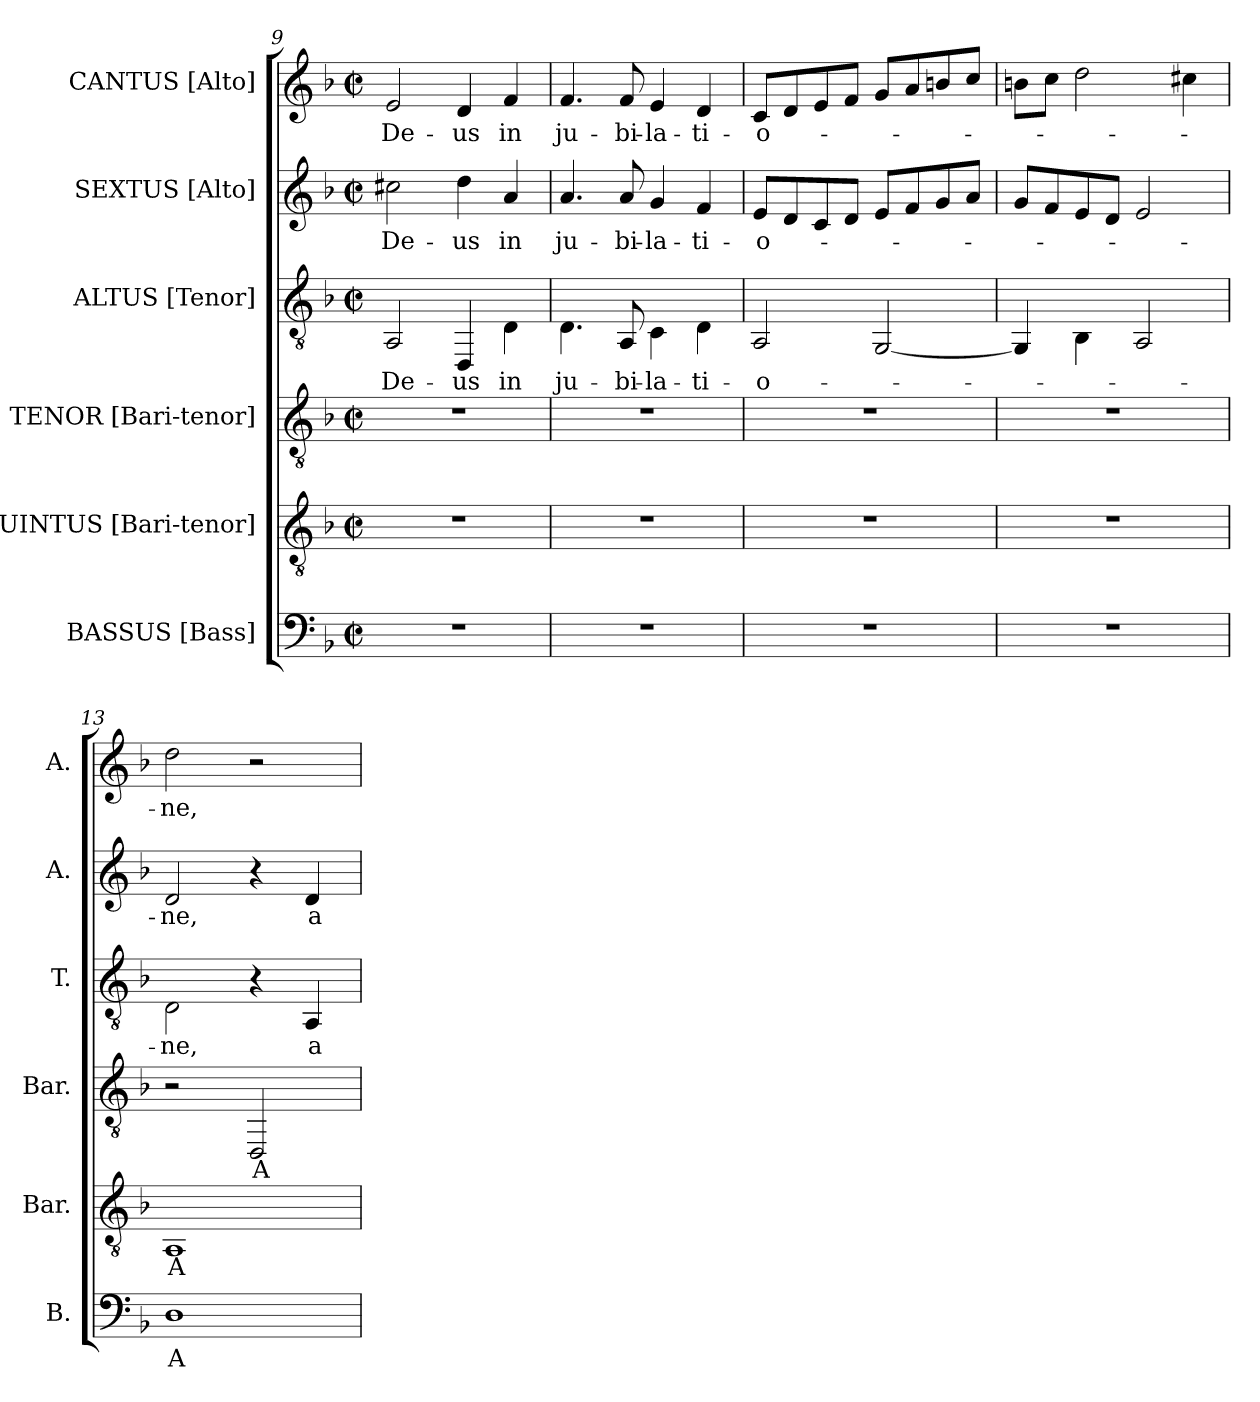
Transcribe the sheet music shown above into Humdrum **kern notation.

**kern	**text	**kern	**text	**kern	**text	**kern	**text	**kern	**text	**kern	**text
*part6	*part6	*part5	*part5	*part4	*part4	*part3	*part3	*part2	*part2	*part1	*part1
*staff6	*staff6	*staff5	*staff5	*staff4	*staff4	*staff3	*staff3	*staff2	*staff2	*staff1	*staff1
*I"BASSUS [Bass]	*	*I"QUINTUS [Bari-tenor]	*	*I"TENOR [Bari-tenor]	*	*I"ALTUS [Tenor]	*	*I"SEXTUS [Alto]	*	*I"CANTUS [Alto]	*
*I'B.	*	*I'Bar.	*	*I'Bar.	*	*I'T.	*	*I'A.	*	*I'A.	*
*clefF4	*	*clefGv2	*	*clefGv2	*	*clefGv2	*	*clefG2	*	*clefG2	*
*k[b-]	*	*k[b-]	*	*k[b-]	*	*k[b-]	*	*k[b-]	*	*k[b-]	*
*d:	*	*d:	*	*d:	*	*d:	*	*d:	*	*d:	*
*M2/2	*	*M2/2	*	*M2/2	*	*M2/2	*	*M2/2	*	*M2/2	*
*met(c|)	*	*met(c|)	*	*met(c|)	*	*met(c|)	*	*met(c|)	*	*met(c|)	*
=9	=9	=9	=9	=9	=9	=9	=9	=9	=9	=9	=9
!	!	!	!	!	!	!	!LO:LY:b:color=#000000	!	!	!	!
!	!	!	!	!	!	!	!	!	!LO:LY:b:color=#000000	!	!
!	!	!	!	!	!	!	!	!	!	!	!LO:LY:b:color=#000000
1r	.	1r	.	1r	.	2AAi/	De-	2cc#Xi\	De-	2ei/	De-
!	!	!	!	!	!	!	!LO:LY:b:color=#000000	!	!	!	!
!	!	!	!	!	!	!	!	!	!LO:LY:b:color=#000000	!	!
!	!	!	!	!	!	!	!	!	!	!	!LO:LY:b:color=#000000
.	.	.	.	.	.	4DDi/	-us	4ddi\	-us	4di/	-us
!	!	!	!	!	!	!	!LO:LY:b:color=#000000	!	!	!	!
!	!	!	!	!	!	!	!	!	!LO:LY:b:color=#000000	!	!
!	!	!	!	!	!	!	!	!	!	!	!LO:LY:b:color=#000000
.	.	.	.	.	.	4Di\	in	4ai/	in	4fi/	in
!!LO:PB:g=z
=10	=10	=10	=10	=10	=10	=10	=10	=10	=10	=10	=10
!	!	!	!	!	!	!	!LO:LY:b:color=#000000	!	!	!	!
!	!	!	!	!	!	!	!	!	!LO:LY:b:color=#000000	!	!
!	!	!	!	!	!	!	!	!	!	!	!LO:LY:b:color=#000000
1r	.	1r	.	1r	.	4.Di\	ju-	4.ai/	ju-	4.fi/	ju-
!	!	!	!	!	!	!	!LO:LY:b:color=#000000	!	!	!	!
!	!	!	!	!	!	!	!	!	!LO:LY:b:color=#000000	!	!
!	!	!	!	!	!	!	!	!	!	!	!LO:LY:b:color=#000000
.	.	.	.	.	.	8AAi/	-bi-	8ai/	-bi-	8fi/	-bi-
!	!	!	!	!	!	!	!LO:LY:b:color=#000000	!	!	!	!
!	!	!	!	!	!	!	!	!	!LO:LY:b:color=#000000	!	!
!	!	!	!	!	!	!	!	!	!	!	!LO:LY:b:color=#000000
.	.	.	.	.	.	4Ci\	-la-	4gi/	-la-	4ei/	-la-
!	!	!	!	!	!	!	!LO:LY:b:color=#000000	!	!	!	!
!	!	!	!	!	!	!	!	!	!LO:LY:b:color=#000000	!	!
!	!	!	!	!	!	!	!	!	!	!	!LO:LY:b:color=#000000
.	.	.	.	.	.	4Di\	-ti-	4fi/	-ti-	4di/	-ti-
=11	=11	=11	=11	=11	=11	=11	=11	=11	=11	=11	=11
!	!	!	!	!	!	!	!LO:LY:b:color=#000000	!	!	!	!
!	!	!	!	!	!	!	!	!	!LO:LY:b:color=#000000	!	!
!	!	!	!	!	!	!	!	!	!	!	!LO:LY:b:color=#000000
1r	.	1r	.	1r	.	2AAi/	-o-	8ei/L	-o-	8ci/L	-o-
.	.	.	.	.	.	.	.	8di/	.	8di/	.
.	.	.	.	.	.	.	.	8ci/	.	8ei/	.
.	.	.	.	.	.	.	.	8di/J	.	8fi/J	.
.	.	.	.	.	.	[2GGi/	.	8ei/L	.	8gi/L	.
.	.	.	.	.	.	.	.	8fi/	.	8ai/	.
.	.	.	.	.	.	.	.	8gi/	.	8bni/	.
.	.	.	.	.	.	.	.	8ai/J	.	8cci/J	.
=12	=12	=12	=12	=12	=12	=12	=12	=12	=12	=12	=12
1r	.	1r	.	1r	.	4GGi/]	.	8gi/L	.	8bni\L	.
.	.	.	.	.	.	.	.	8fi/	.	8cci\J	.
.	.	.	.	.	.	4BB-i\	.	8ei/	.	2ddi\	.
.	.	.	.	.	.	.	.	8di/J	.	.	.
.	.	.	.	.	.	2AAi/	.	2ei/	.	.	.
.	.	.	.	.	.	.	.	.	.	4cc#Xi\	.
=13	=13	=13	=13	=13	=13	=13	=13	=13	=13	=13	=13
!	!LO:LY:b:color=#000000	!	!	!	!	!	!	!	!	!	!
!	!	!	!LO:LY:b:color=#000000	!	!	!	!	!	!	!	!
!	!	!	!	!	!	!	!LO:LY:b:color=#000000	!	!	!	!
!	!	!	!	!	!	!	!	!	!LO:LY:b:color=#000000	!	!
!	!	!	!	!	!	!	!	!	!	!	!LO:LY:b:color=#000000
1Di	A-	1AAi	A-	2r	.	2Di\	-ne,	2di/	-ne,	2ddi\	-ne,
!	!	!	!	!	!LO:LY:b:color=#000000	!	!	!	!	!	!
.	.	.	.	2DDi/	A-	4r	.	4r	.	2r	.
!	!	!	!	!	!	!	!LO:LY:b:color=#000000	!	!	!	!
!	!	!	!	!	!	!	!	!	!LO:LY:b:color=#000000	!	!
.	.	.	.	.	.	4AAi/	a-	4di/	a-	.	.
=	=	=	=	=	=	=	=	=	=	=	=
*-	*-	*-	*-	*-	*-	*-	*-	*-	*-	*-	*-
